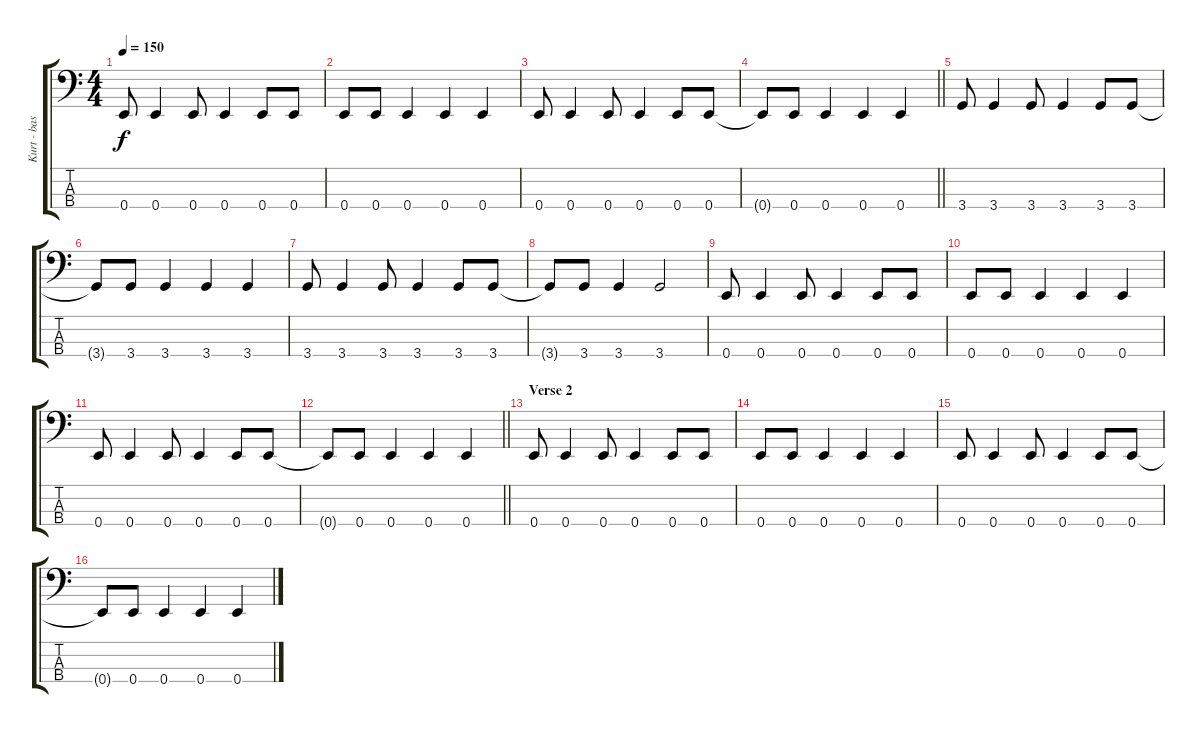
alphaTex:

\track ("Kurt - bass" "Kurt - bas") {instrument electricbasspick}
\staff {score tabs}
\tuning (G2 D2 A1 E1) {hide}
\ts (4 4)
\tempo 150
\clef f4
\ks c
0.4.8{dy f} 0.4.4 0.4.8 0.4.4 0.4.8 0.4.8 |
0.4.8 0.4.8 0.4.4 0.4.4 0.4.4 |
0.4.8 0.4.4 0.4.8 0.4.4 0.4.8 0.4.8 |
\barLineRight lightlight
0.4{t}.8 0.4.8 0.4.4 0.4.4 0.4.4 |
3.4.8 3.4.4 3.4.8 3.4.4 3.4.8 3.4.8 |
3.4{t}.8 3.4.8 3.4.4 3.4.4 3.4.4 |
3.4.8 3.4.4 3.4.8 3.4.4 3.4.8 3.4.8 |
3.4{t}.8 3.4.8 3.4.4 3.4.2 |
0.4.8 0.4.4 0.4.8 0.4.4 0.4.8 0.4.8 |
0.4.8 0.4.8 0.4.4 0.4.4 0.4.4 |
0.4.8 0.4.4 0.4.8 0.4.4 0.4.8 0.4.8 |
\barLineRight lightlight
0.4{t}.8 0.4.8 0.4.4 0.4.4 0.4.4 |
\section ("" "Verse 2")
0.4.8 0.4.4 0.4.8 0.4.4 0.4.8 0.4.8 |
0.4.8 0.4.8 0.4.4 0.4.4 0.4.4 |
0.4.8 0.4.4 0.4.8 0.4.4 0.4.8 0.4.8 |
0.4{t}.8 0.4.8 0.4.4 0.4.4 0.4.4
